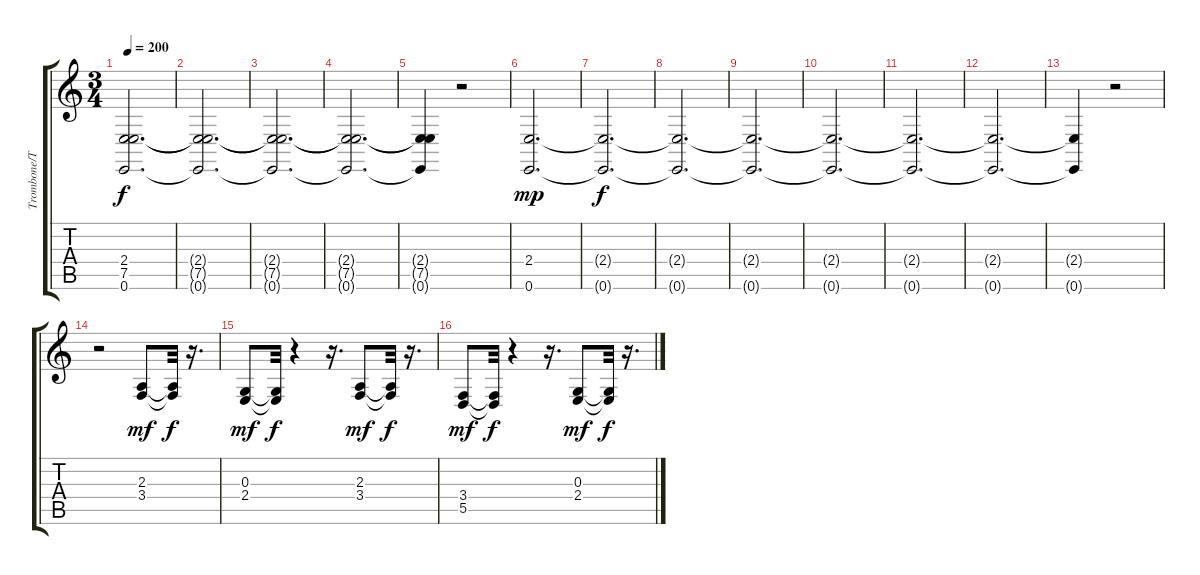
\track ("Trombone/Tuba." "Trombone/T") {instrument trombone}
\staff {score tabs}
\tuning (E4 B3 G3 D3 A2 E2) {hide}
\ts (3 4)
\tempo 200
\clef g2
\ks c
(2.4{t} 7.5{t} 0.6{t}).2{d dy f} |
(2.4{t} 7.5{t} 0.6{t}).2{d} |
(2.4{t} 7.5{t} 0.6{t}).2{d} |
(2.4{t} 7.5{t} 0.6{t}).2{d} |
(2.4{t} 7.5{t} 0.6{t}).4 r.2 |
(2.4 0.6).2{d dy mp} |
(2.4{t} 0.6{t}).2{d dy f} |
(2.4{t} 0.6{t}).2{d} |
(2.4{t} 0.6{t}).2{d} |
(2.4{t} 0.6{t}).2{d} |
(2.4{t} 0.6{t}).2{d} |
(2.4{t} 0.6{t}).2{d} |
(2.4{t} 0.6{t}).4 r.2 |
r.2 (2.3 3.4).8{dy mf} (2.3{t} 3.4{t}).32{dy f} r.16{d} |
(0.3 2.4).8{dy mf} (0.3{t} 2.4{t}).32{dy f} r.4 r.16{d} (2.3 3.4).8{dy mf} (2.3{t} 3.4{t}).32{dy f} r.16{d} |
(3.4 5.5).8{dy mf} (3.4{t} 5.5{t}).32{dy f} r.4 r.16{d} (0.3 2.4).8{dy mf} (0.3{t} 2.4{t}).32{dy f} r.16{d}
